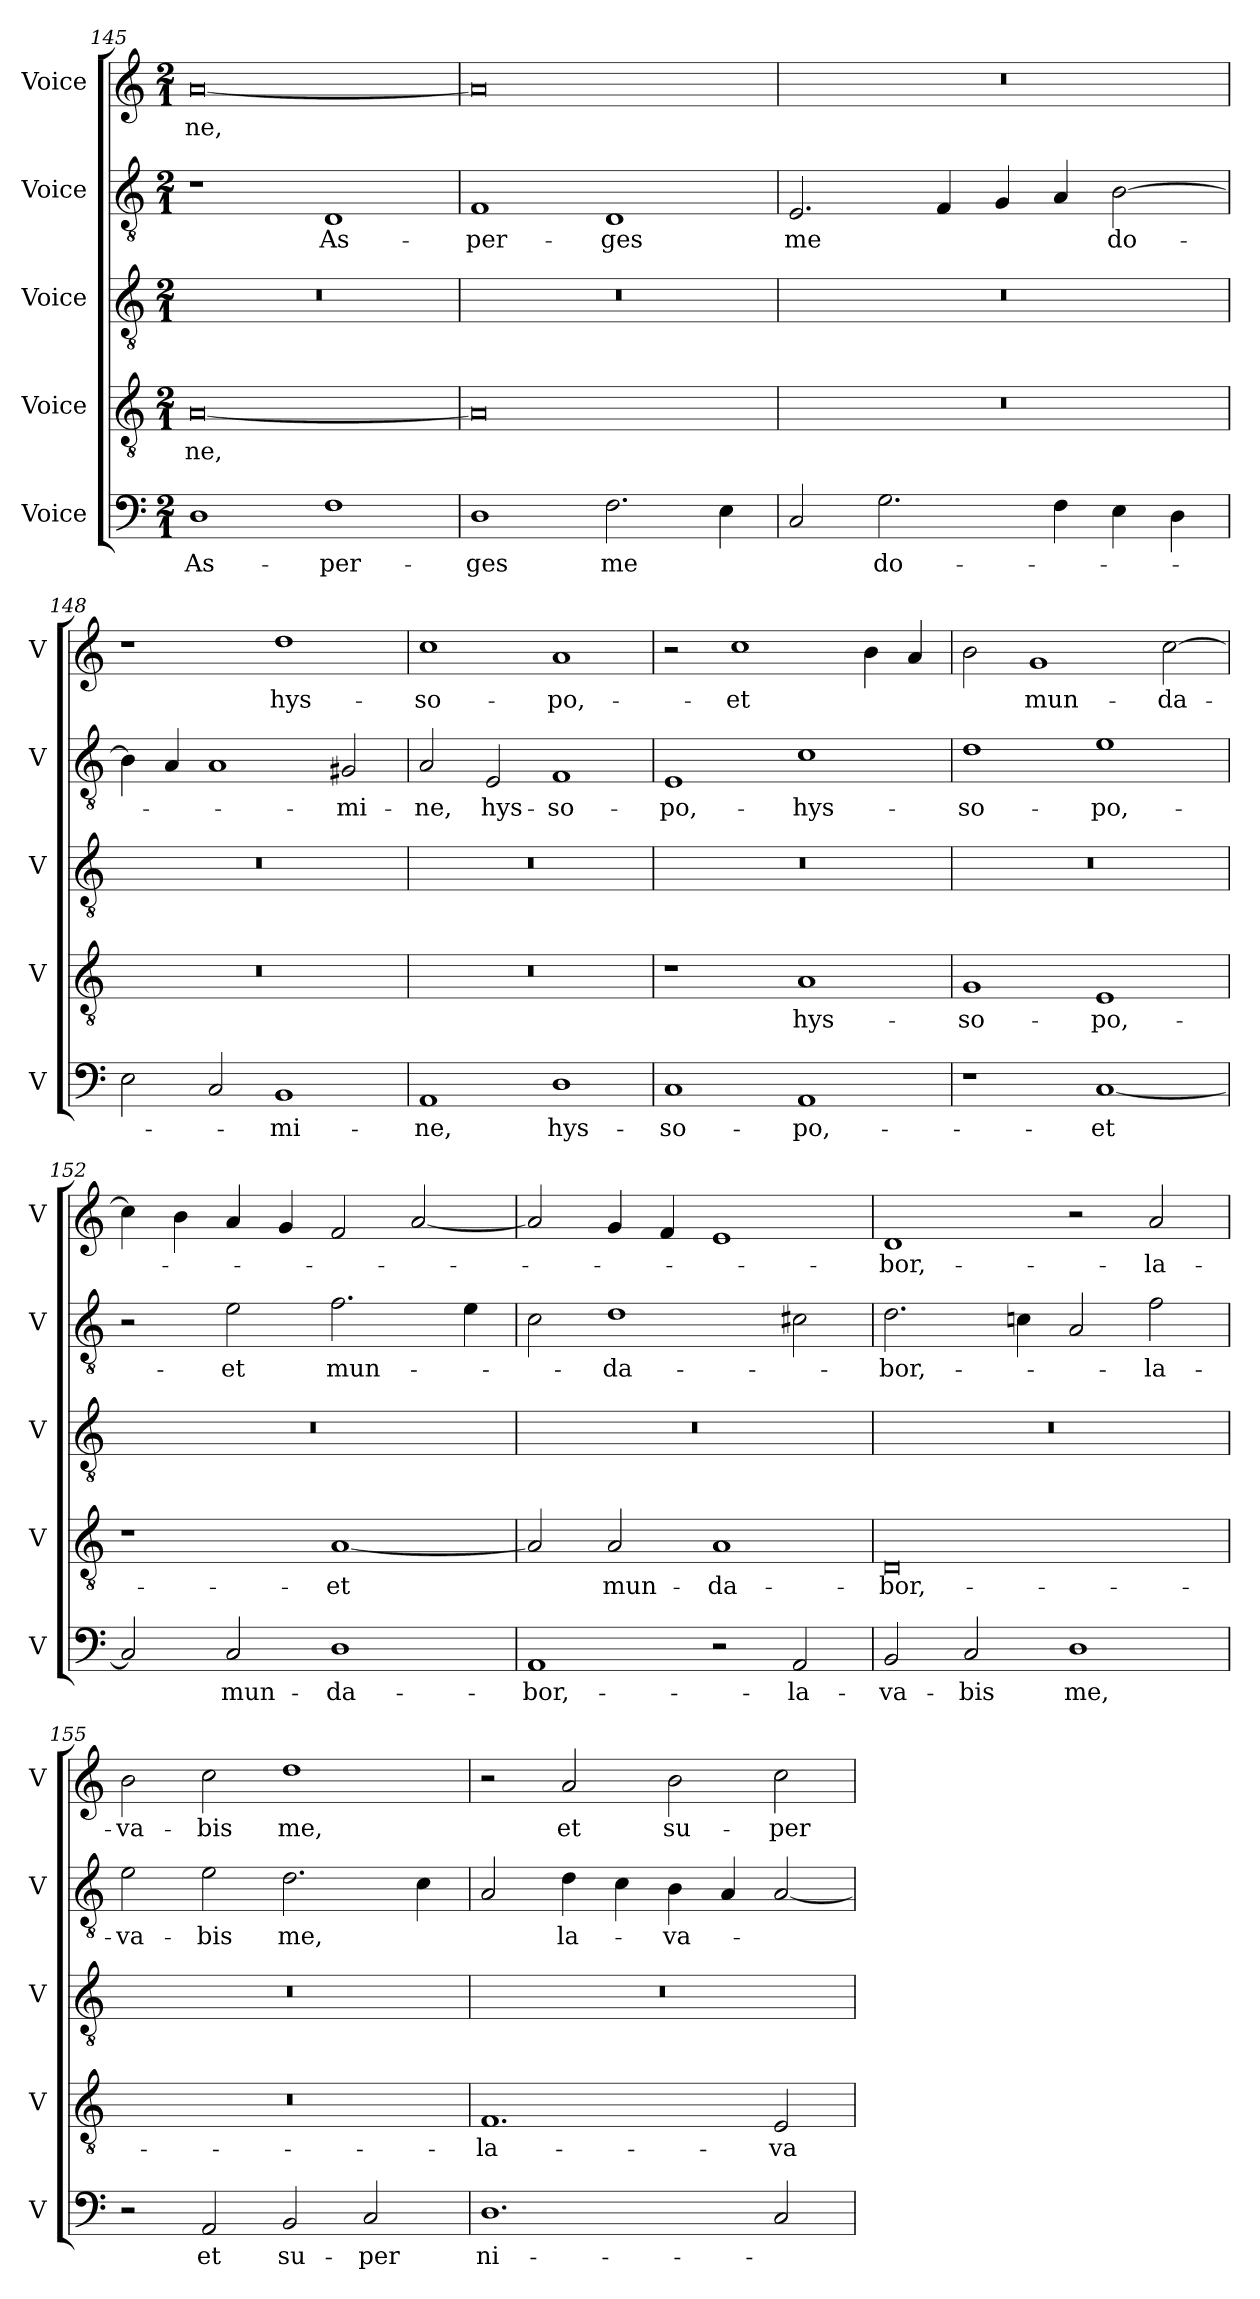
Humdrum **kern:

**kern	**text	**kern	**text	**kern	**kern	**text	**kern	**text
*part5	*part5	*part4	*part4	*part3	*part2	*part2	*part1	*part1
*staff5	*staff5	*staff4	*staff4	*staff3	*staff2	*staff2	*staff1	*staff1
*I"Voice	*	*I"Voice	*	*I"Voice	*I"Voice	*	*I"Voice	*
*I'V	*	*I'V	*	*I'V	*I'V	*	*I'V	*
*clefF4	*	*clefGv2	*	*clefGv2	*clefGv2	*	*clefG2	*
*k[]	*	*k[]	*	*k[]	*k[]	*	*k[]	*
*M2/1	*	*M2/1	*	*M2/1	*M2/1	*	*M2/1	*
=145	=145	=145	=145	=145	=145	=145	=145	=145
!	!LO:LY:b	!	!LO:LY:b	!	!	!	!	!LO:LY:b
1D	As-	[0A	-ne,	0r	1r	.	[0a	-ne,
!	!LO:LY:b	!	!	!	!	!LO:LY:b	!	!
1F	-per-	.	.	.	1D	As-	.	.
=146	=146	=146	=146	=146	=146	=146	=146	=146
!	!LO:LY:b	!	!	!	!	!LO:LY:b	!	!
1D	-ges	0A]	.	0r	1F	-per-	0a]	.
!	!LO:LY:b	!	!	!	!	!LO:LY:b	!	!
2.F\	me	.	.	.	1D	-ges	.	.
4E\	.	.	.	.	.	.	.	.
=147	=147	=147	=147	=147	=147	=147	=147	=147
!	!	!	!	!	!	!LO:LY:b	!	!
2C/	.	0r	.	0r	2.E/	me	0r	.
!	!LO:LY:b	!	!	!	!	!	!	!
2.G\	do-	.	.	.	.	.	.	.
.	.	.	.	.	4F/	.	.	.
.	.	.	.	.	4G/	.	.	.
4F\	.	.	.	.	4A/	.	.	.
!	!	!	!	!	!	!LO:LY:b	!	!
4E\	.	.	.	.	[2B\	do-	.	.
4D\	.	.	.	.	.	.	.	.
!!LO:PB:g=z
=148	=148	=148	=148	=148	=148	=148	=148	=148
2E\	.	0r	.	0r	4B\]	.	1r	.
.	.	.	.	.	4A/	.	.	.
2C/	.	.	.	.	1A	.	.	.
!	!LO:LY:b	!	!	!	!	!	!	!LO:LY:b
1BB	-mi-	.	.	.	.	.	1dd	hys-
!	!	!	!	!	!	!LO:LY:b	!	!
.	.	.	.	.	2G#X/	-mi-	.	.
=149	=149	=149	=149	=149	=149	=149	=149	=149
!	!LO:LY:b	!	!	!	!	!LO:LY:b	!	!LO:LY:b
1AA	-ne,	0r	.	0r	2A/	-ne,	1cc	-so-
!	!	!	!	!	!	!LO:LY:b	!	!
.	.	.	.	.	2E/	hys-	.	.
!	!LO:LY:b	!	!	!	!	!LO:LY:b	!	!LO:LY:b
1D	hys-	.	.	.	1F	-so-	1a	-po,-
=150	=150	=150	=150	=150	=150	=150	=150	=150
!	!LO:LY:b	!	!	!	!	!LO:LY:b	!	!
1C	-so-	1r	.	0r	1E	-po,-	2r	.
!	!	!	!	!	!	!	!	!LO:LY:b
.	.	.	.	.	.	.	1cc	-et
!	!LO:LY:b	!	!LO:LY:b	!	!	!LO:LY:b	!	!
1AA	-po,-	1A	hys-	.	1c	-hys-	.	.
.	.	.	.	.	.	.	4b\	.
.	.	.	.	.	.	.	4a/	.
=151	=151	=151	=151	=151	=151	=151	=151	=151
!	!	!	!LO:LY:b	!	!	!LO:LY:b	!	!
1r	.	1G	-so-	0r	1d	-so-	2b\	.
!	!	!	!	!	!	!	!	!LO:LY:b
.	.	.	.	.	.	.	1g	mun-
!	!LO:LY:b	!	!LO:LY:b	!	!	!LO:LY:b	!	!
[1C	-et	1E	-po,-	.	1e	-po,-	.	.
!	!	!	!	!	!	!	!	!LO:LY:b
.	.	.	.	.	.	.	[2cc\	-da-
!!LO:LB:g=z
=152	=152	=152	=152	=152	=152	=152	=152	=152
2C/]	.	1r	.	0r	2r	.	4cc\]	.
.	.	.	.	.	.	.	4b\	.
!	!LO:LY:b	!	!	!	!	!LO:LY:b	!	!
2C/	mun-	.	.	.	2e\	-et	4a/	.
.	.	.	.	.	.	.	4g/	.
!	!LO:LY:b	!	!LO:LY:b	!	!	!LO:LY:b	!	!
1D	-da-	[1A	-et	.	2.f\	mun-	2f/	.
.	.	.	.	.	.	.	[2a/	.
.	.	.	.	.	4e\	.	.	.
=153	=153	=153	=153	=153	=153	=153	=153	=153
!	!LO:LY:b	!	!	!	!	!	!	!
1AA	-bor,-	2A/]	.	0r	2c\	.	2a/]	.
!	!	!	!LO:LY:b	!	!	!LO:LY:b	!	!
.	.	2A/	mun-	.	1d	-da-	4g/	.
.	.	.	.	.	.	.	4f/	.
!	!	!	!LO:LY:b	!	!	!	!	!
2r	.	1A	-da-	.	.	.	1e	.
!	!LO:LY:b	!	!	!	!	!	!	!
2AA/	-la-	.	.	.	2c#X\	.	.	.
=154	=154	=154	=154	=154	=154	=154	=154	=154
!	!LO:LY:b	!	!LO:LY:b	!	!	!LO:LY:b	!	!LO:LY:b
2BB/	-va-	0D	-bor,-	0r	2.d\	-bor,-	1d	-bor,-
!	!LO:LY:b	!	!	!	!	!	!	!
2C/	-bis	.	.	.	.	.	.	.
.	.	.	.	.	4cn\	.	.	.
!	!LO:LY:b	!	!	!	!	!	!	!
1D	me,	.	.	.	2A/	.	2r	.
!	!	!	!	!	!	!LO:LY:b	!	!LO:LY:b
.	.	.	.	.	2f\	-la-	2a/	-la-
!!LO:PB:g=z
=155	=155	=155	=155	=155	=155	=155	=155	=155
!	!	!	!	!	!	!LO:LY:b	!	!LO:LY:b
2r	.	0r	.	0r	2e\	-va-	2b\	-va-
!	!LO:LY:b	!	!	!	!	!LO:LY:b	!	!LO:LY:b
2AA/	et	.	.	.	2e\	-bis	2cc\	-bis
!	!LO:LY:b	!	!	!	!	!LO:LY:b	!	!LO:LY:b
2BB/	su-	.	.	.	2.d\	me,	1dd	me,
!	!LO:LY:b	!	!	!	!	!	!	!
2C/	-per	.	.	.	.	.	.	.
.	.	.	.	.	4c\	.	.	.
=156	=156	=156	=156	=156	=156	=156	=156	=156
!	!LO:LY:b	!	!LO:LY:b	!	!	!	!	!
1.D	ni-	1.F	-la-	0r	2A/	.	2r	.
!	!	!	!	!	!	!LO:LY:b	!	!LO:LY:b
.	.	.	.	.	4d\	la-	2a/	et
.	.	.	.	.	4c\	.	.	.
!	!	!	!	!	!	!LO:LY:b	!	!LO:LY:b
.	.	.	.	.	4B\	-va-	2b\	su-
.	.	.	.	.	4A/	.	.	.
!	!	!	!LO:LY:b	!	!	!	!	!LO:LY:b
2C/	.	2E/	-va-	.	[2A/	.	2cc\	-per
=	=	=	=	=	=	=	=	=
*-	*-	*-	*-	*-	*-	*-	*-	*-
